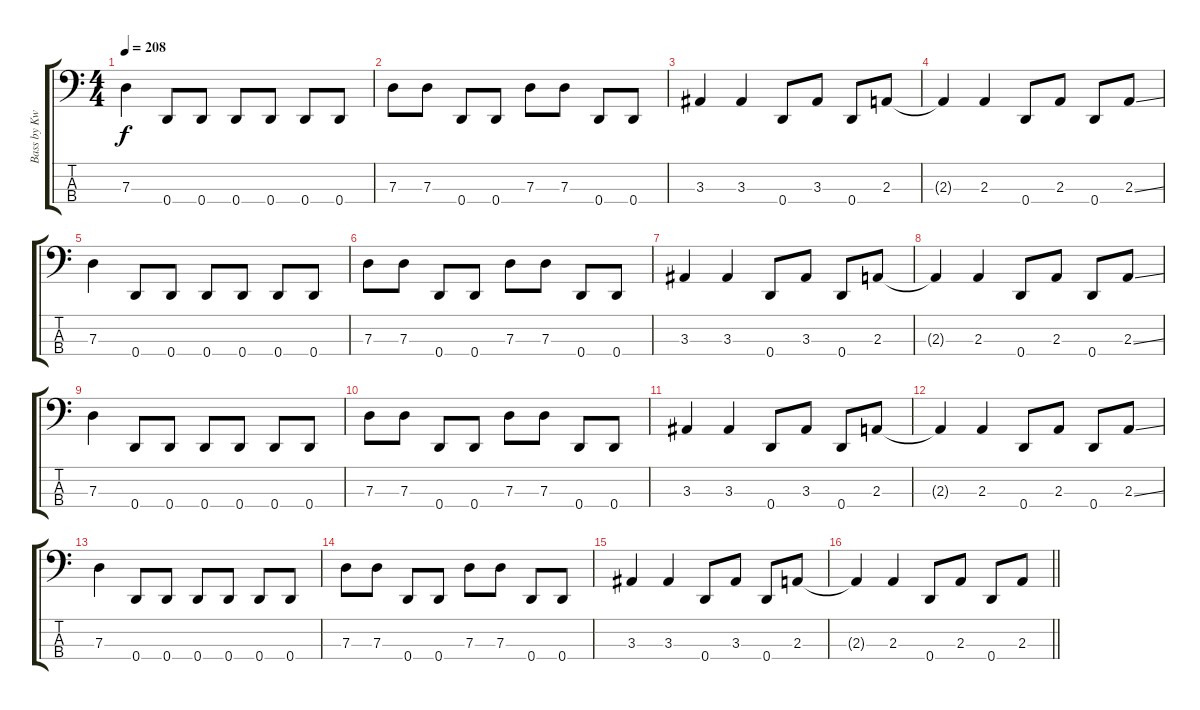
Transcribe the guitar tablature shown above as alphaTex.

\track ("Bass by Kwonnie" "Bass by Kw") {instrument electricbassfinger}
\staff {score tabs}
\tuning (F2 C2 G1 D1) {hide}
\ts (4 4)
\tempo 208
\clef f4
\ks c
7.3{t}.4{dy f} 0.4.8 0.4.8 0.4.8 0.4.8 0.4.8 0.4.8 |
7.3.8 7.3.8 0.4.8 0.4.8 7.3.8 7.3.8 0.4.8 0.4.8 |
3.3.4 3.3.4 0.4.8 3.3.8 0.4.8 2.3.8 |
2.3{t}.4 2.3.4 0.4.8 2.3.8 0.4.8 2.3{ss}.8 |
7.3.4 0.4.8 0.4.8 0.4.8 0.4.8 0.4.8 0.4.8 |
7.3.8 7.3.8 0.4.8 0.4.8 7.3.8 7.3.8 0.4.8 0.4.8 |
3.3.4 3.3.4 0.4.8 3.3.8 0.4.8 2.3.8 |
2.3{t}.4 2.3.4 0.4.8 2.3.8 0.4.8 2.3{ss}.8 |
7.3.4 0.4.8 0.4.8 0.4.8 0.4.8 0.4.8 0.4.8 |
7.3.8 7.3.8 0.4.8 0.4.8 7.3.8 7.3.8 0.4.8 0.4.8 |
3.3.4 3.3.4 0.4.8 3.3.8 0.4.8 2.3.8 |
2.3{t}.4 2.3.4 0.4.8 2.3.8 0.4.8 2.3{ss}.8 |
7.3.4 0.4.8 0.4.8 0.4.8 0.4.8 0.4.8 0.4.8 |
7.3.8 7.3.8 0.4.8 0.4.8 7.3.8 7.3.8 0.4.8 0.4.8 |
3.3.4 3.3.4 0.4.8 3.3.8 0.4.8 2.3.8 |
\barLineRight lightlight
2.3{t}.4 2.3.4 0.4.8 2.3.8 0.4.8 2.3.8
